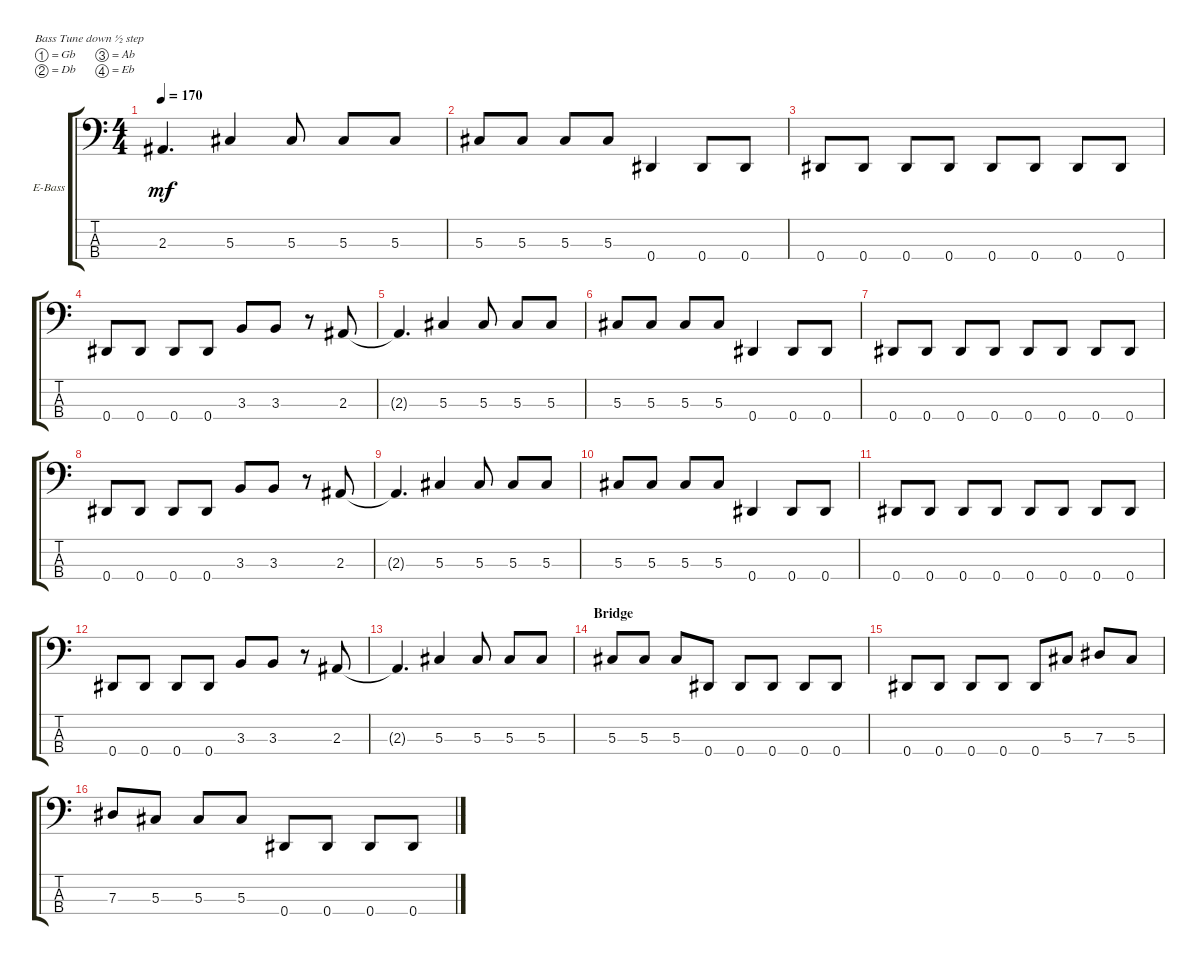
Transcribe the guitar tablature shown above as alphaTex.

\defaultSystemsLayout 4
\bracketExtendMode groupsimilarinstruments
\firstSystemTrackNameOrientation horizontal
\otherSystemsTrackNameOrientation horizontal
\track ("Metal Avenger - Bass" "E-Bass") {instrument electricbassfinger}
\staff {score tabs}
\tuning (Gb2 Db2 Ab1 Eb1)
\ts (4 4)
\tempo 170
\clef f4
\ks c
2.3{t}.4{d dy mf} 5.3.4 5.3.8 5.3.8 5.3.8 |
5.3.8 5.3.8 5.3.8 5.3.8 0.4.4 0.4.8 0.4.8 |
0.4.8 0.4.8 0.4.8 0.4.8 0.4.8 0.4.8 0.4.8 0.4.8 |
0.4.8 0.4.8 0.4.8 0.4.8 3.3.8 3.3.8 r.8 2.3.8 |
2.3{t}.4{d} 5.3.4 5.3.8 5.3.8 5.3.8 |
5.3.8 5.3.8 5.3.8 5.3.8 0.4.4 0.4.8 0.4.8 |
0.4.8 0.4.8 0.4.8 0.4.8 0.4.8 0.4.8 0.4.8 0.4.8 |
0.4.8 0.4.8 0.4.8 0.4.8 3.3.8 3.3.8 r.8 2.3.8 |
2.3{t}.4{d} 5.3.4 5.3.8 5.3.8 5.3.8 |
5.3.8 5.3.8 5.3.8 5.3.8 0.4.4 0.4.8 0.4.8 |
0.4.8 0.4.8 0.4.8 0.4.8 0.4.8 0.4.8 0.4.8 0.4.8 |
0.4.8 0.4.8 0.4.8 0.4.8 3.3.8 3.3.8 r.8 2.3.8 |
2.3{t}.4{d} 5.3.4 5.3.8 5.3.8 5.3.8 |
\section ("" "Bridge")
5.3.8 5.3.8 5.3.8 0.4.8 0.4.8 0.4.8 0.4.8 0.4.8 |
0.4.8 0.4.8 0.4.8 0.4.8 0.4.8 5.3.8 7.3.8 5.3.8 |
7.3.8 5.3.8 5.3.8 5.3.8 0.4.8 0.4.8 0.4.8 0.4.8
